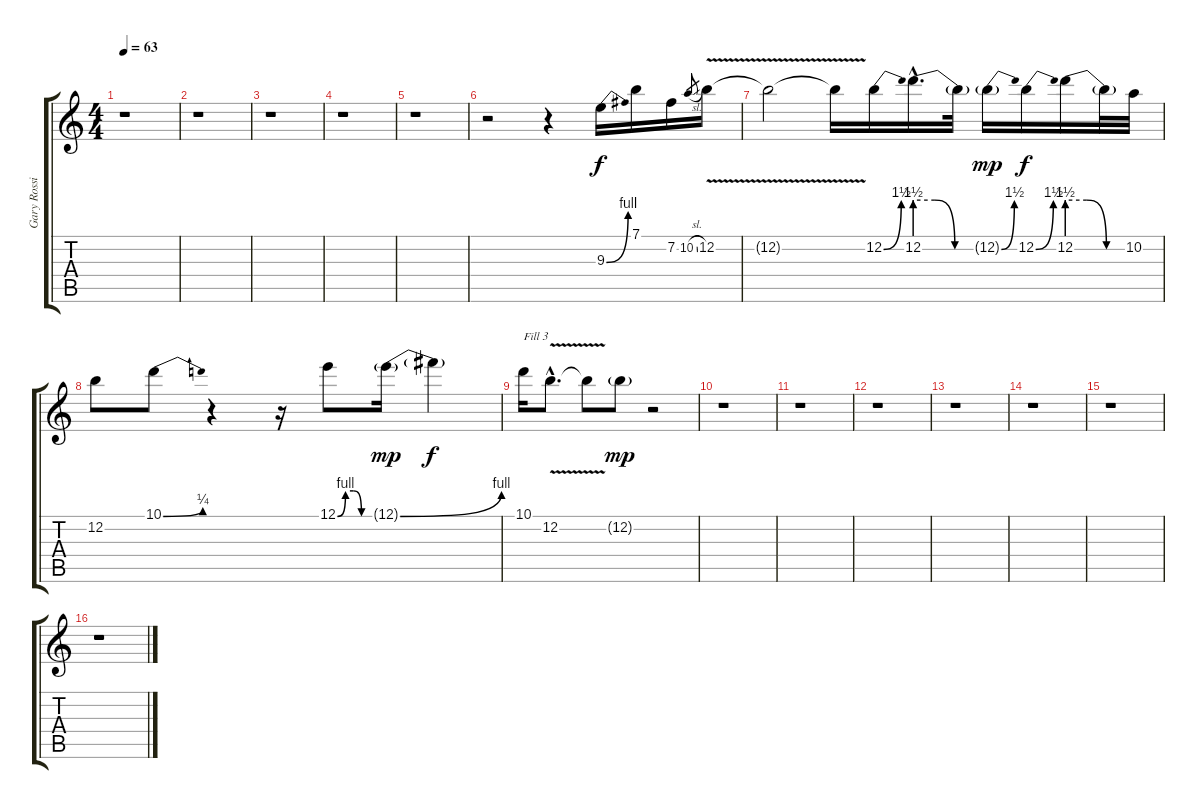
\track ("Gary Rossington" "Gary Rossi") {instrument distortionguitar}
\staff {score tabs}
\tuning (E4 B3 G3 D3 A2 E2) {hide}
\ts (4 4)
\tempo 63
\clef g2
\ks c
r.1{dy mp} |
r.1 |
r.1 |
r.1 |
r.1 |
r.2 r.4 9.3{be (bend 0 0 60 4)}.16{dy f} 7.1.16 7.2.16 10.2{sl}.8{gr} 12.2{v}.16 |
12.2{v t}.2 12.2{v t}.16 12.2{be (bend 0 0 60 6)}.16 12.2{be (custom 0 6 20 6 40 0 60 0) hac}.16{d} 12.2{t}.32 12.2{be (bend 0 0 60 6) g}.16{dy mp} 12.2{be (bend 0 0 60 6)}.16{dy f} 12.2{be (custom 0 6 20 6 40 0 60 0)}.16 12.2{t}.32 10.2.32 |
12.2.8 10.1{be (bend 0 0 60 1)}.8 r.4 r.16 12.1{be (custom 0 0 15 4 30 4 45 0 60 0)}.8 12.1{be (bend 0 0 60 4) g}.16{dy mp} 12.1{t}.4{dy f} |
10.1.16{txt "Fill 3"} 12.2{v hac}.8{d} 12.2{v t}.8 12.2{g}.8{dy mp} r.2 |
r.1 |
r.1 |
r.1 |
r.1 |
r.1 |
r.1 |
r.1
